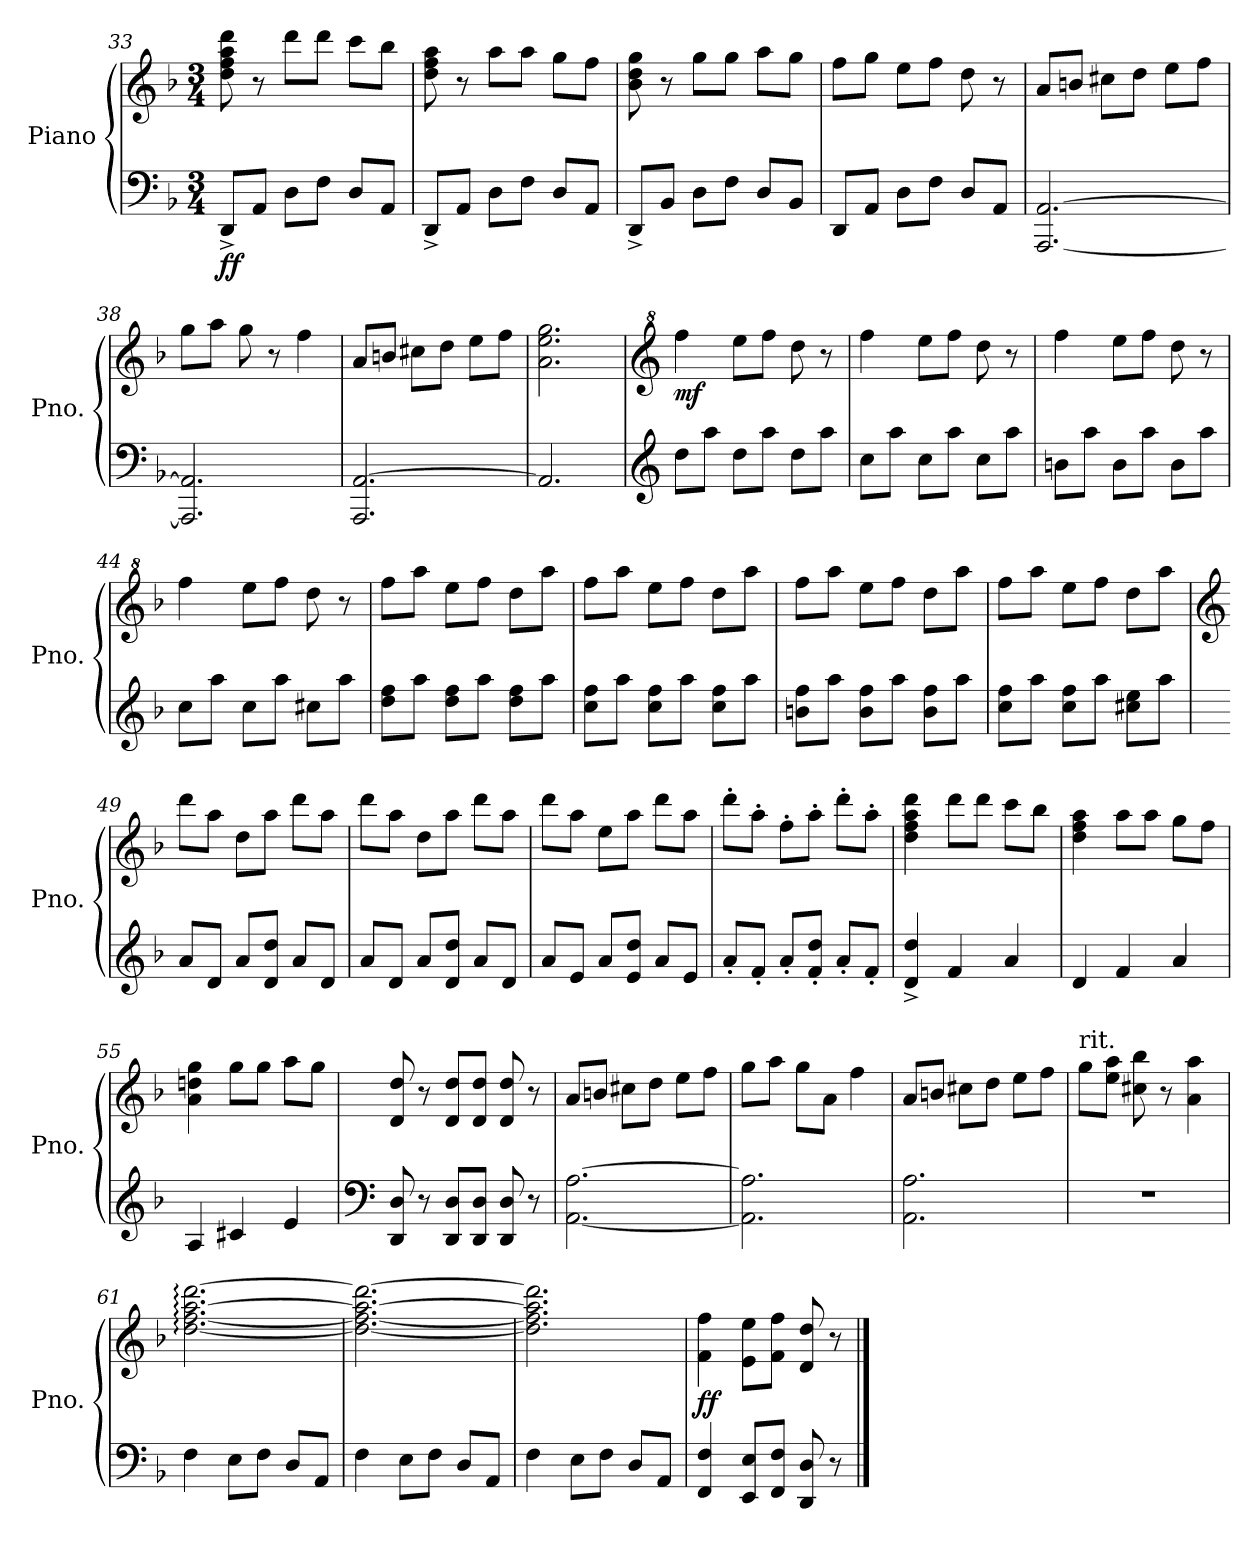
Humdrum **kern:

**kern	**kern	**dynam
*part1	*part1	*part1
*staff2	*staff1	*staff1/2
*I"Piano	*	*
*I'Pno.	*	*
*clefF4	*clefG2	*
*k[b-]	*k[b-]	*
*M3/4	*M3/4	*
=33	=33	=33
!	!	!LO:DY:b=2
8DD^/L	8dd\ 8ff\ 8aa\ 8ddd\	ff
8AA/J	8r	.
8D\L	8ddd\L	.
8F\J	8ddd\J	.
8D/L	8ccc\L	.
8AA/J	8bb-\J	.
=34	=34	=34
8DD^/L	8dd\ 8ff\ 8aa\	.
8AA/J	8r	.
8D\L	8aa\L	.
8F\J	8aa\J	.
8D/L	8gg\L	.
8AA/J	8ff\J	.
=35	=35	=35
8DD^/L	8b-\ 8dd\ 8gg\	.
8BB-/J	8r	.
8D\L	8gg\L	.
8F\J	8gg\J	.
8D/L	8aa\L	.
8BB-/J	8gg\J	.
=36	=36	=36
8DD/L	8ff\L	.
8AA/J	8gg\J	.
8D\L	8ee\L	.
8F\J	8ff\J	.
8D/L	8dd\	.
8AA/J	8r	.
=37	=37	=37
[2.AAA/ [2.AA/	8a/L	.
.	8bn/J	.
.	8cc#X\L	.
.	8dd\J	.
.	8ee\L	.
.	8ff\J	.
=38	=38	=38
2.AAA/] 2.AA/]	8gg\L	.
.	8aa\J	.
.	8gg\	.
.	8r	.
.	4ff\	.
=39	=39	=39
2.AAA/ [2.AA/	8a/L	.
.	8bn/J	.
.	8cc#X\L	.
.	8dd\J	.
.	8ee\L	.
.	8ff\J	.
=40	=40	=40
2.AA/]	2.a\ 2.ee\ 2.gg\	.
=41	=41	=41
*clefG2	*clefG^2	*
!	!	!LO:DY:b
8dd\L	4fff\	mf
8aa\J	.	.
8dd\L	8eee\L	.
8aa\J	8fff\J	.
8dd\L	8ddd\	.
8aa\J	8r	.
=42	=42	=42
8cc\L	4fff\	.
8aa\J	.	.
8cc\L	8eee\L	.
8aa\J	8fff\J	.
8cc\L	8ddd\	.
8aa\J	8r	.
=43	=43	=43
8bn\L	4fff\	.
8aa\J	.	.
8b\L	8eee\L	.
8aa\J	8fff\J	.
8b\L	8ddd\	.
8aa\J	8r	.
=44	=44	=44
8cc\L	4fff\	.
8aa\J	.	.
8cc\L	8eee\L	.
8aa\J	8fff\J	.
8cc#X\L	8ddd\	.
8aa\J	8r	.
=45	=45	=45
8dd\ 8ff\L	8fff\L	.
8aa\J	8aaa\J	.
8dd\ 8ff\L	8eee\L	.
8aa\J	8fff\J	.
8dd\ 8ff\L	8ddd\L	.
8aa\J	8aaa\J	.
=46	=46	=46
8cc\ 8ff\L	8fff\L	.
8aa\J	8aaa\J	.
8cc\ 8ff\L	8eee\L	.
8aa\J	8fff\J	.
8cc\ 8ff\L	8ddd\L	.
8aa\J	8aaa\J	.
=47	=47	=47
8bn\ 8ff\L	8fff\L	.
8aa\J	8aaa\J	.
8b\ 8ff\L	8eee\L	.
8aa\J	8fff\J	.
8b\ 8ff\L	8ddd\L	.
8aa\J	8aaa\J	.
=48	=48	=48
8cc\ 8ff\L	8fff\L	.
8aa\J	8aaa\J	.
8cc\ 8ff\L	8eee\L	.
8aa\J	8fff\J	.
8cc#X\ 8ee\L	8ddd\L	.
8aa\J	8aaa\J	.
=49	=49	=49
*	*clefG2	*
8a/L	8ddd\L	.
8d/J	8aa\J	.
8a/L	8dd\L	.
8d/ 8dd/J	8aa\J	.
8a/L	8ddd\L	.
8d/J	8aa\J	.
=50	=50	=50
8a/L	8ddd\L	.
8d/J	8aa\J	.
8a/L	8dd\L	.
8d/ 8dd/J	8aa\J	.
8a/L	8ddd\L	.
8d/J	8aa\J	.
=51	=51	=51
8a/L	8ddd\L	.
8e/J	8aa\J	.
8a/L	8ee\L	.
8e/ 8dd/J	8aa\J	.
8a/L	8ddd\L	.
8e/J	8aa\J	.
=52	=52	=52
8a'/L	8ddd'\L	.
8f'/J	8aa'\J	.
8a'/L	8ff'\L	.
8f/' 8dd/'J	8aa'\J	.
8a'/L	8ddd'\L	.
8f'/J	8aa'\J	.
=53	=53	=53
4d/^ 4dd/^	4dd\ 4ff\ 4aa\ 4ddd\	.
4f/	8ddd\L	.
.	8ddd\J	.
4a/	8ccc\L	.
.	8bb-\J	.
=54	=54	=54
4d/	4dd\ 4ff\ 4aa\	.
4f/	8aa\L	.
.	8aa\J	.
4a/	8gg\L	.
.	8ff\J	.
=55	=55	=55
4A/	4a\ 4ddn\ 4gg\	.
4c#X/	8gg\L	.
.	8gg\J	.
4e/	8aa\L	.
.	8gg\J	.
=56	=56	=56
*clefF4	*	*
8DD/ 8D/	8d/ 8dd/	.
8r	8r	.
8DD/ 8D/L	8d/ 8dd/L	.
8DD/ 8D/J	8d/ 8dd/J	.
8DD/ 8D/	8d/ 8dd/	.
8r	8r	.
=57	=57	=57
[2.AA\ [2.A\	8a/L	.
.	8bn/J	.
.	8cc#X\L	.
.	8dd\J	.
.	8ee\L	.
.	8ff\J	.
=58	=58	=58
2.AA\] 2.A\]	8gg\L	.
.	8aa\J	.
.	8gg\L	.
.	8a\J	.
.	4ff\	.
=59	=59	=59
2.AA\ 2.A\	8a/L	.
.	8bn/J	.
.	8cc#X\L	.
.	8dd\J	.
.	8ee\L	.
.	8ff\J	.
=60	=60	=60
*	*MM170	*
!	!LO:TX:a:t=rit.	!
2.r	8gg\L	.
*	*MM160	*
.	8ee\ 8aa\J	.
*	*MM150	*
.	8cc#X\ 8bb-\	.
.	8r	.
.	4a\ 4aa\	.
=61	=61	=61
4F\	[2.dd\: [2.ff\: [2.aa\: [2.ddd\:	.
8E\L	.	.
8F\J	.	.
8D/L	.	.
8AA/J	.	.
=62	=62	=62
4F\	2.dd\_ 2.ff\_ 2.aa\_ 2.ddd\_	.
8E\L	.	.
8F\J	.	.
8D/L	.	.
8AA/J	.	.
=63	=63	=63
4F\	2.dd\] 2.ff\] 2.aa\] 2.ddd\]	.
8E\L	.	.
8F\J	.	.
8D/L	.	.
8AA/J	.	.
=64	=64	=64
!	!	!LO:DY:b
4FF/ 4F/	4f\ 4ff\	ff
8EE/ 8E/L	8e\ 8ee\L	.
8FF/ 8F/J	8f\ 8ff\J	.
8DD/ 8D/	8d/ 8dd/	.
8r	8r	.
==	==	==
*-	*-	*-
